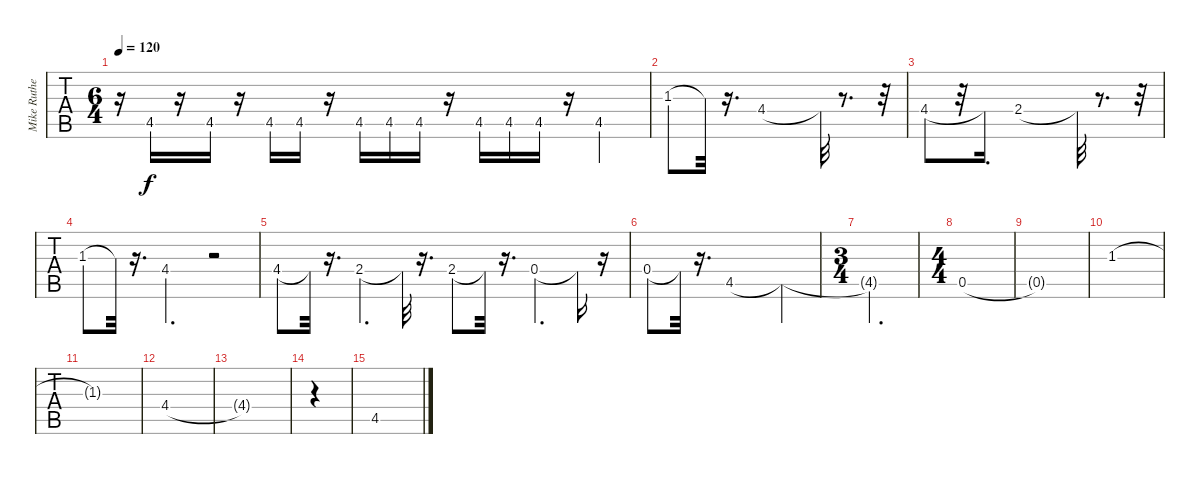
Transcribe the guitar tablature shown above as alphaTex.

\track ("Mike Rutherford" "Mike Ruthe") {solo instrument electricbasspick}
\staff {tabs}
\tuning (C3 G2 D2 A1 E1 B0) {hide}
\ts (6 4)
\tempo 120
\clef f4
\ks c
r.16{dy f} 4.5.16 r.16 4.5.16 r.16 4.5.16 4.5.16 r.16 4.5.16 4.5.16 4.5.16 r.16 4.5.16 4.5.16 4.5.16 r.16 4.5.2 |
1.3.8 1.3{t}.32 r.16{d} 4.4.1 4.4{t}.32 r.8{d} r.32 |
4.4.8 r.32 4.4{t}.16{d} 2.4.1 2.4{t}.32 r.8{d} r.32 |
1.3.8 1.3{t}.32 r.16{d} 4.4.2{d} r.2 |
4.4.8 4.4{t}.32 r.16{d} 2.4.4{d} 2.4{t}.32 r.16{d} 2.4.8 2.4{t}.32 r.16{d} 0.4.4{d} 0.4{t}.16 r.16 |
0.4.8 0.4{t}.32 r.16{d} 4.5.1 4.5{t}.4 |
\ts (3 4)
4.5{t}.2{d} |
\ts (4 4)
0.5.1 |
0.5{t}.1 |
1.3.1 |
1.3{t}.1 |
4.4.1 |
4.4{t}.1 |
|
4.5.1
